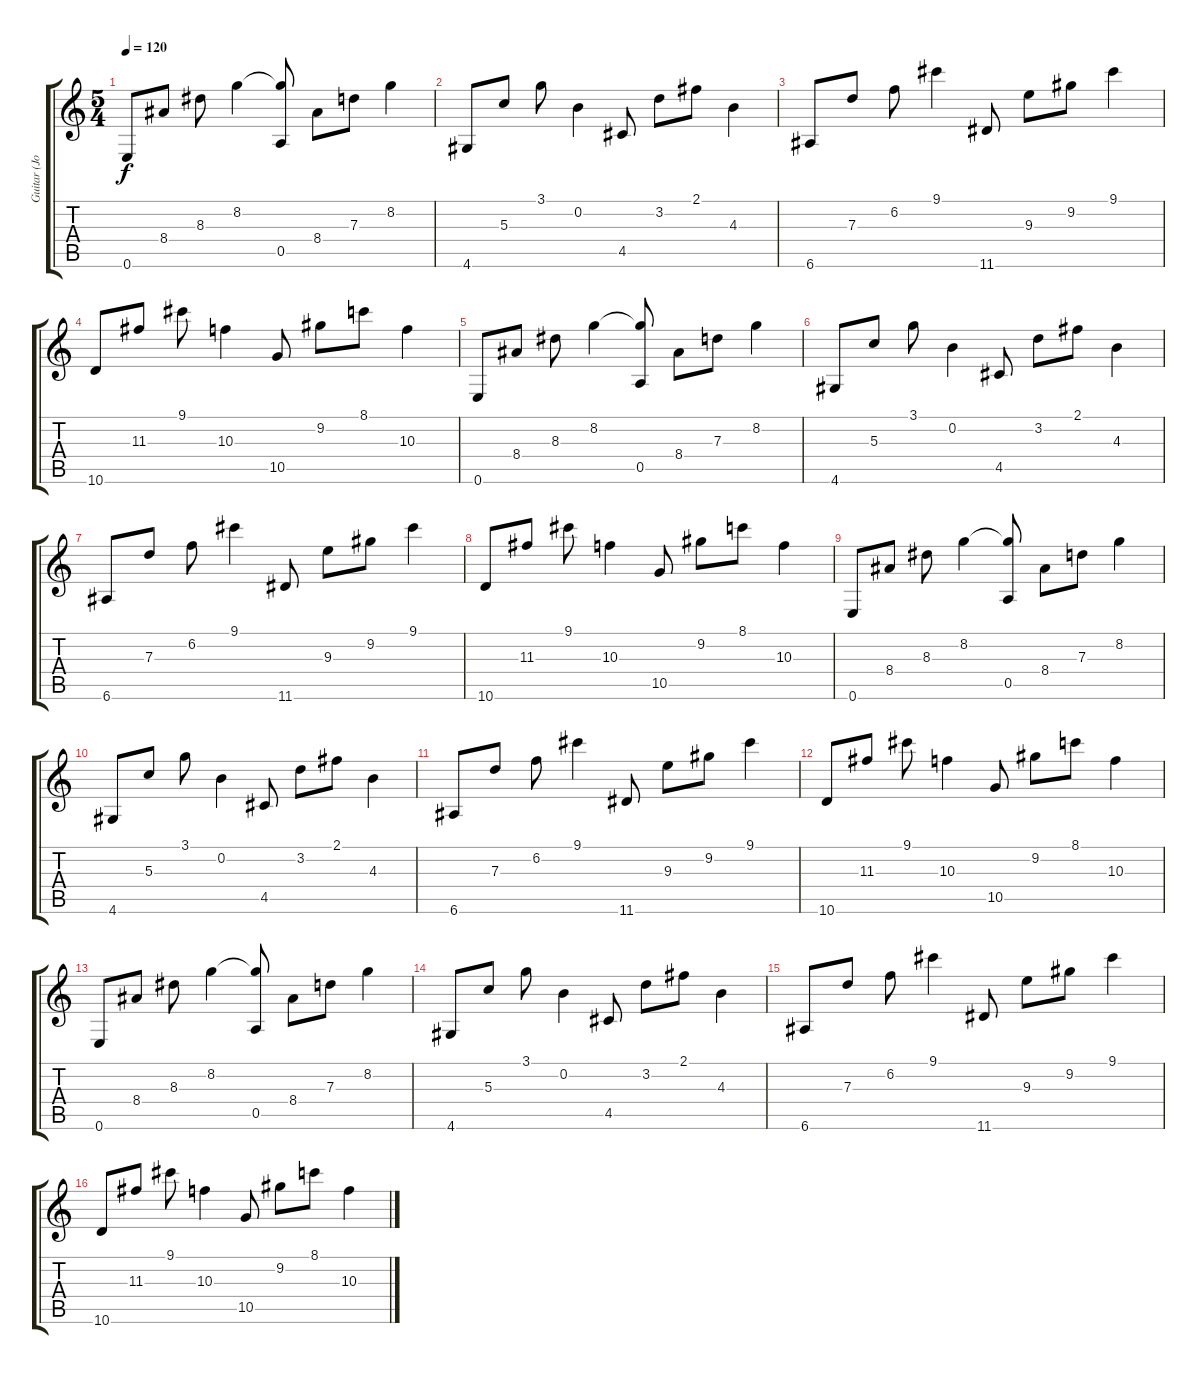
\track ("Guitar (John Mclaughlin)" "Guitar (Jo") {instrument electricguitarclean}
\staff {score tabs}
\tuning (E4 B3 G3 D3 A2 E2) {hide}
\ts (5 4)
\tempo 120
\clef g2
\ks c
0.6.8{dy f} 8.4.8 8.3.8 8.2.4 (8.2{t} 0.5).8 8.4.8 7.3.8 8.2.4 |
4.6.8 5.3.8 3.1.8 0.2.4 4.5.8 3.2.8 2.1.8 4.3.4 |
6.6.8 7.3.8 6.2.8 9.1.4 11.6.8 9.3.8 9.2.8 9.1.4 |
10.6.8 11.3.8 9.1.8 10.3.4 10.5.8 9.2.8 8.1.8 10.3.4 |
0.6.8 8.4.8 8.3.8 8.2.4 (8.2{t} 0.5).8 8.4.8 7.3.8 8.2.4 |
4.6.8 5.3.8 3.1.8 0.2.4 4.5.8 3.2.8 2.1.8 4.3.4 |
6.6.8 7.3.8 6.2.8 9.1.4 11.6.8 9.3.8 9.2.8 9.1.4 |
10.6.8 11.3.8 9.1.8 10.3.4 10.5.8 9.2.8 8.1.8 10.3.4 |
0.6.8 8.4.8 8.3.8 8.2.4 (8.2{t} 0.5).8 8.4.8 7.3.8 8.2.4 |
4.6.8 5.3.8 3.1.8 0.2.4 4.5.8 3.2.8 2.1.8 4.3.4 |
6.6.8 7.3.8 6.2.8 9.1.4 11.6.8 9.3.8 9.2.8 9.1.4 |
10.6.8 11.3.8 9.1.8 10.3.4 10.5.8 9.2.8 8.1.8 10.3.4 |
0.6.8 8.4.8 8.3.8 8.2.4 (8.2{t} 0.5).8 8.4.8 7.3.8 8.2.4 |
4.6.8 5.3.8 3.1.8 0.2.4 4.5.8 3.2.8 2.1.8 4.3.4 |
6.6.8 7.3.8 6.2.8 9.1.4 11.6.8 9.3.8 9.2.8 9.1.4 |
10.6.8 11.3.8 9.1.8 10.3.4 10.5.8 9.2.8 8.1.8 10.3.4
